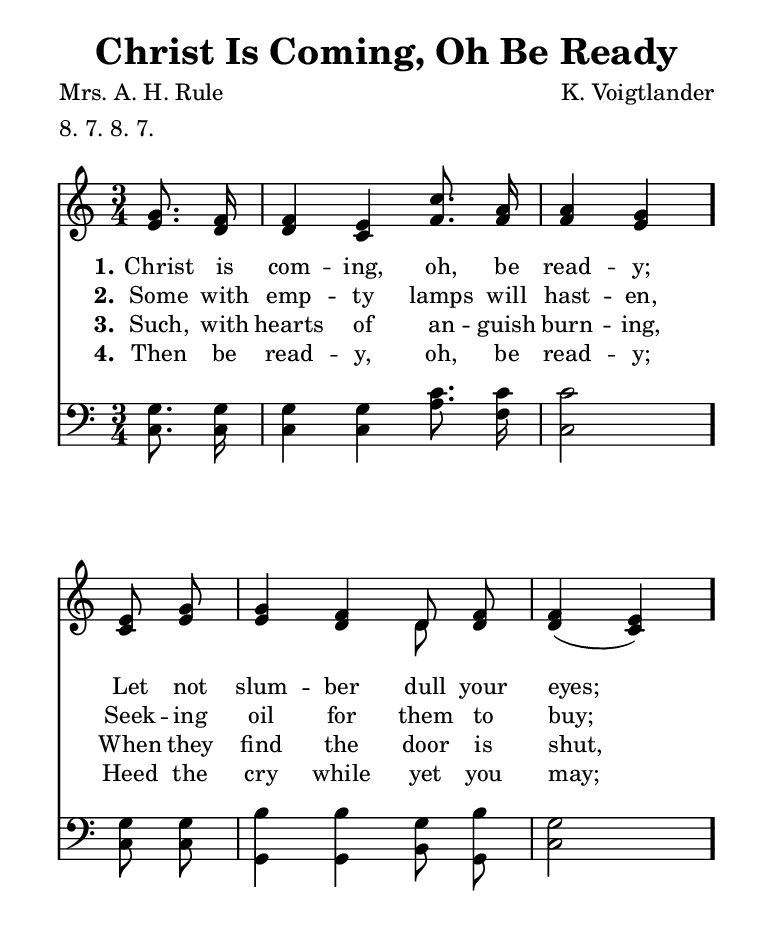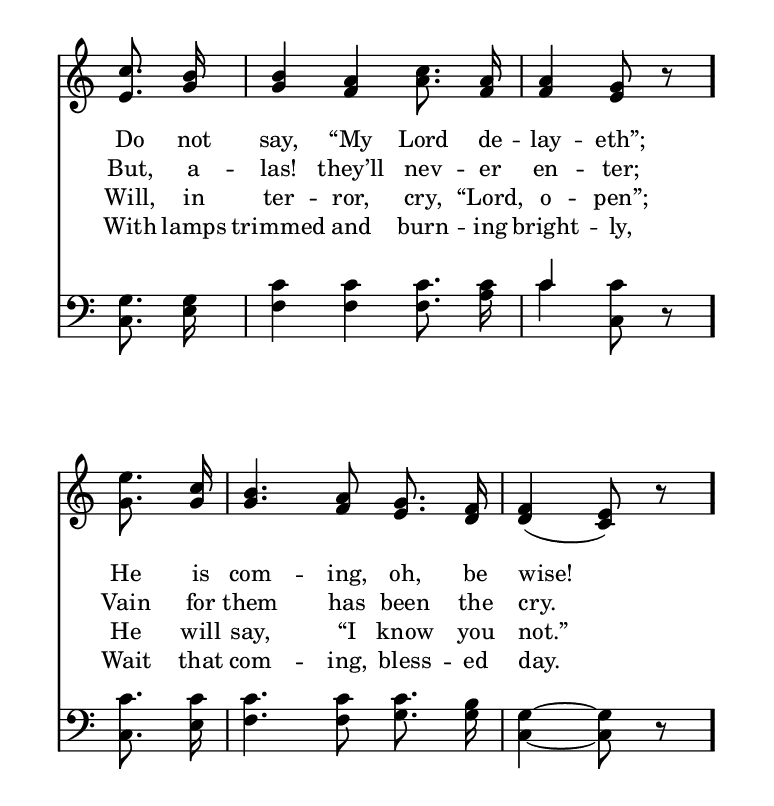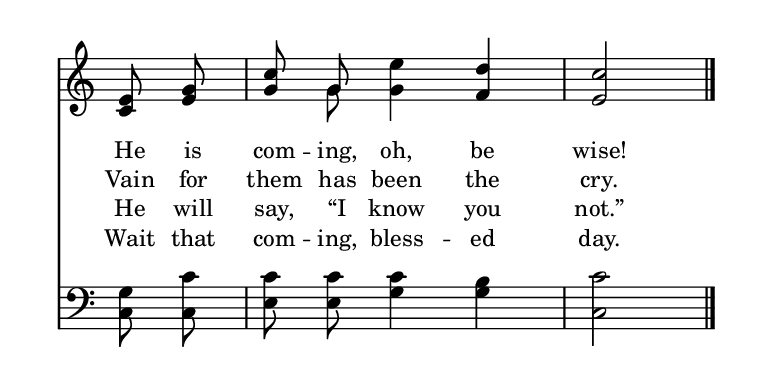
\include "common/global.ily"
\paper {
  \include "common/paper.ily"
  ragged-bottom = ##t
  ragged-last-bottom = ##t
  systems-per-page = #(cond (is-eogsized 3) (#t #f))
  system-system-spacing.padding = 11
}

\header{
  %gospel
  hymnnumber = "70"
  title = "Christ Is Coming, Oh Be Ready"
  tunename = "Laßt mich gehen"
  meter = "8. 7. 8. 7."
  poet = "Mrs. A. H. Rule"
  composer = "K. Voigtlander"
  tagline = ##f
}

% for fermata in MIDI
ta = { \tempo 4=70 }
tb = { \tempo 4=35 }

patternAA = { c8. c16 | c4 c4 c8. c16 | c4 c4 }
patternAB = { c8. c16 | c4 c4 c8. c16 | c2 }
patternAC = { c8. c16 | c4 c4 c8. c16 | c4 c8 c8 }
patternAD = { c8. c16 | c4. c8 c8. c16 | c4 c8 c8 }

patternBA = { c8 c8 | c4 c4 c8 c8 | c4 c4 }
patternBB = { c8 c8 | c4 c4 c8 c8 | c2 }

patternCA = { c8 c8 | c8 c8 c4 c4 | c2 }

global = {
  \include "common/overrides.ily"
  \override Staff.TimeSignature.style = #'numbered
  \time 3/4
  \override Score.MetronomeMark.transparent = ##t % hide all fermata changes too
  \ta
  \key c \major
  \partial 4
  \autoBeamOff
}

notesSoprano = {
\global
\relative c'' {

  \changePitch \patternAA { g f | f e c' a | a g }
  \changePitch \patternBA { e g | g f d f | f( e) }
  \changePitch \patternAC { c' b | b a c a | a g r }
  \changePitch \patternAD { e' c | b a g f | f( e) r }
  \changePitch \patternCA { e g | c g e' d | c }

  \bar "|."

}
}

notesAlto = {
\global
\relative e' {

  \changePitch \patternAA { e d | d c f f | f e }
  \changePitch \patternBA { c e | e d d d | d( c) }
  \changePitch \patternAC { e g | g f a f | f e r }
  \changePitch \patternAD { g g | g f e d | d( c) r }
  \changePitch \patternCA { c e | g g g f | e }

}
}

notesTenor = {
\global
\relative a {

  \changePitch \patternAB { g g | g g c c | c }
  \changePitch \patternBB { g g | b b g b | g }
  \changePitch \patternAC { g g | c c c c | c c r }
  \changePitch \patternAD { c c | c c c b | g ~ g r }
  \changePitch \patternCA { g c | c c c b | c }

}
}

notesBass = {
\global
\relative f {

  \changePitch \patternAB { c c | c c a' f | c }
  \changePitch \patternBB { c c | g g b g | c }
  \changePitch \patternAC { c e | f f f a | c c, r }
  \changePitch \patternAD { c e | f f g g | c, ~ c r }
  \changePitch \patternCA { c c | e e g g | c, }

}
}

wordsA = \lyricmode {
\set stanza = "1."

Christ is com -- ing, oh, be read -- y; \bar "."
Let not slum -- ber dull your eyes; \bar "."
Do not say, “My Lord de -- lay -- eth”; \bar "."
He is com -- ing, oh, be wise! \bar "."
%{HIDE>%} He is com -- ing, oh, be wise! \bar "." %{<HIDE%}

}

wordsB = \lyricmode {
\set stanza = "2."

Some with emp -- ty lamps will hast -- en,
Seek -- ing oil for them to buy;
But, a -- las! they’ll nev -- er en -- ter;
Vain for them has been the cry.
%{HIDE>%} Vain for them has been the cry. %{<HIDE%}

}

wordsC = \lyricmode {
\set stanza = "3."

Such, with hearts of an -- guish burn -- ing,
When they find the door is shut,
Will, in ter -- ror, cry, “Lord, o -- pen”;
He will say, “I know you not.”
%{HIDE>%} He will say, “I know you not.” %{<HIDE%}

}

wordsD = \lyricmode {
\set stanza = "4."

Then be read -- y, oh, be read -- y;
Heed the cry while yet you may;
With lamps trimmed and burn -- ing bright -- ly,
Wait that com -- ing, bless -- ed day.
%{HIDE>%} Wait that com -- ing, bless -- ed day. %{<HIDE%}

}

\score {
  \context ChoirStaff <<
    \context Staff = upper <<
      \set Staff.autoBeaming = ##f
      \set ChoirStaff.systemStartDelimiter = #'SystemStartBar
      \set ChoirStaff.printPartCombineTexts = ##f
      \partcombine #'(2 . 9) \notesSoprano \notesAlto
      \context NullVoice = sopranos { \voiceOne << \notesSoprano >> }
      \context NullVoice = altos { \voiceTwo << \notesAlto >> }
      \context Lyrics = one   \lyricsto sopranos \wordsA
      \context Lyrics = two   \lyricsto sopranos \wordsB
      \context Lyrics = three \lyricsto sopranos \wordsC
      \context Lyrics = four  \lyricsto sopranos \wordsD
    >>
    \context Staff = men <<
      \set Staff.autoBeaming = ##f
      \clef bass
      \set ChoirStaff.printPartCombineTexts = ##f
      \partcombine #'(2 . 9) \notesTenor \notesBass
      \context NullVoice = tenors { \voiceOne << \notesTenor >> }
      \context NullVoice = basses { \voiceTwo << \notesBass >> }
    >>
  >>
  \layout {
    \include "common/layout.ily"
  }
  \midi{
    \include "common/midi.ily"
  }
}

\version "2.19.49"  % necessary for upgrading to future LilyPond versions.

% vi:set et ts=2 sw=2 ai nocindent syntax=lilypond:
